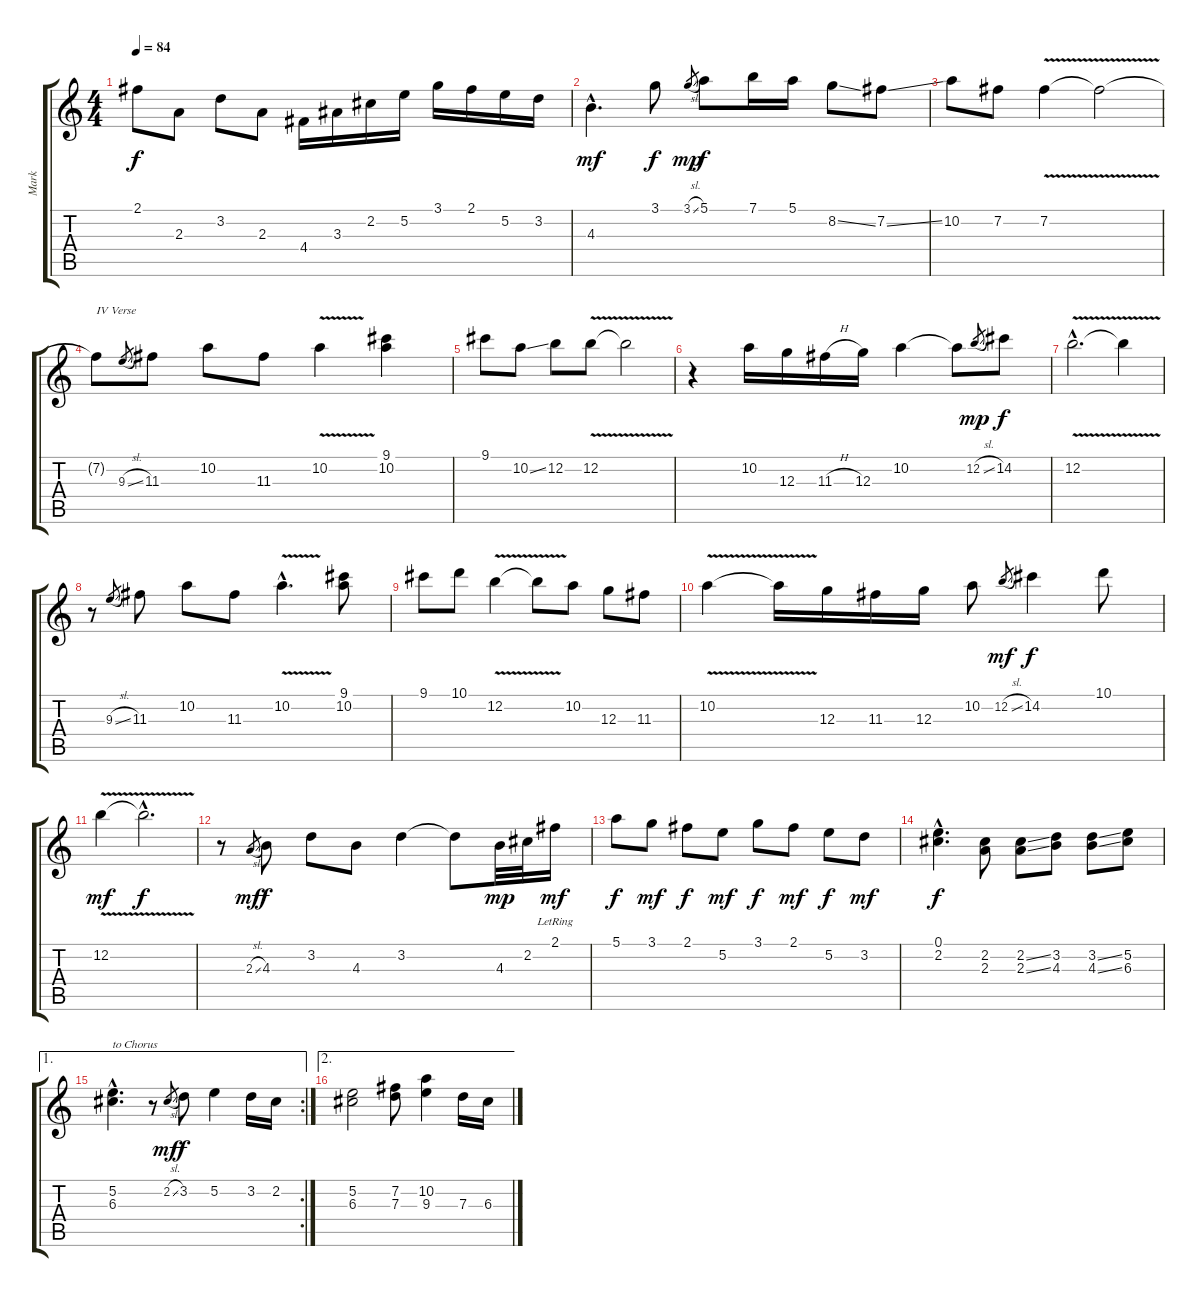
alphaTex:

\track ("Mark" "Mark") {instrument acousticguitarnylon}
\staff {score tabs}
\tuning (E4 B3 G3 D3 A2 E2) {hide}
\ts (4 4)
\tempo 84
\clef g2
\ks c
2.1.8{dy f} 2.3.8 3.2.8 2.3.8 4.4.16 3.3.16 2.2.16 5.2.16 3.1.16 2.1.16 5.2.16 3.2.16 |
4.3{hac}.4{d dy mf} 3.1.8{dy f} 3.1{sl}.8{gr dy mp} 5.1.8{dy f} 7.1.16 5.1.16 8.2{ss}.8 7.2{ss}.8 |
10.2.8 7.2.8 7.2{v}.4 7.2{t}.2 |
7.2{t}.8{txt "IV Verse"} 9.3{sl}.8{gr} 11.3.8 10.2.8 11.3.8 10.2{v}.4 (9.1 10.2).4 |
9.1.8 10.2{ss}.8 12.2.8 12.2{v}.8 12.2{t}.2 |
r.4 10.2.16 12.3.16 11.3{h}.16 12.3.16 10.2.4 10.2{t}.8 12.2{sl}.8{gr dy mp} 14.2.8{dy f} |
12.2{v hac}.2{d} 12.2{t}.4 |
r.8 9.3{sl}.8{gr} 11.3.8 10.2.8 11.3.8 10.2{v hac}.4{d} (9.1 10.2).8 |
9.1.8 10.1.8 12.2{v}.4 12.2{t}.8 10.2.8 12.3.8 11.3.8 |
10.2{v}.4 10.2{t}.16 12.3.16 11.3.16 12.3.16 10.2.8 12.2{sl}.8{gr dy mf} 14.2.4{dy f} 10.1.8 |
12.2{v}.4{dy mf} 12.2{hac t}.2{d dy f} |
r.8 2.3{sl}.8{gr dy mf} 4.3.8{dy f} 3.2.8 4.3.8 3.2.4 3.2{t}.8 4.3.32{dy mp} 2.2.32 2.1{lr}.16{dy mf} |
5.1.8{dy f} 3.1.8{dy mf} 2.1.8{dy f} 5.2.8{dy mf} 3.1.8{dy f} 2.1.8{dy mf} 5.2.8{dy f} 3.2.8{dy mf} |
(0.1{hac} 2.2{hac}).4{d dy f} (2.2 2.3).8 (2.2{ss} 2.3{ss}).8 (3.2 4.3).8 (3.2{ss} 4.3{ss}).8 (5.2 6.3).8 |
\ae 1
\rc 2
(5.2{hac} 6.3{hac}).4{d txt "to Chorus"} r.8 2.2{sl}.8{gr dy mf} 3.2.8{dy f} 5.2.4 3.2.16 2.2.16 |
\ae 2
(5.2 6.3).2 (7.2 7.3).8 (10.2 9.3).4 7.3.16 6.3.16
